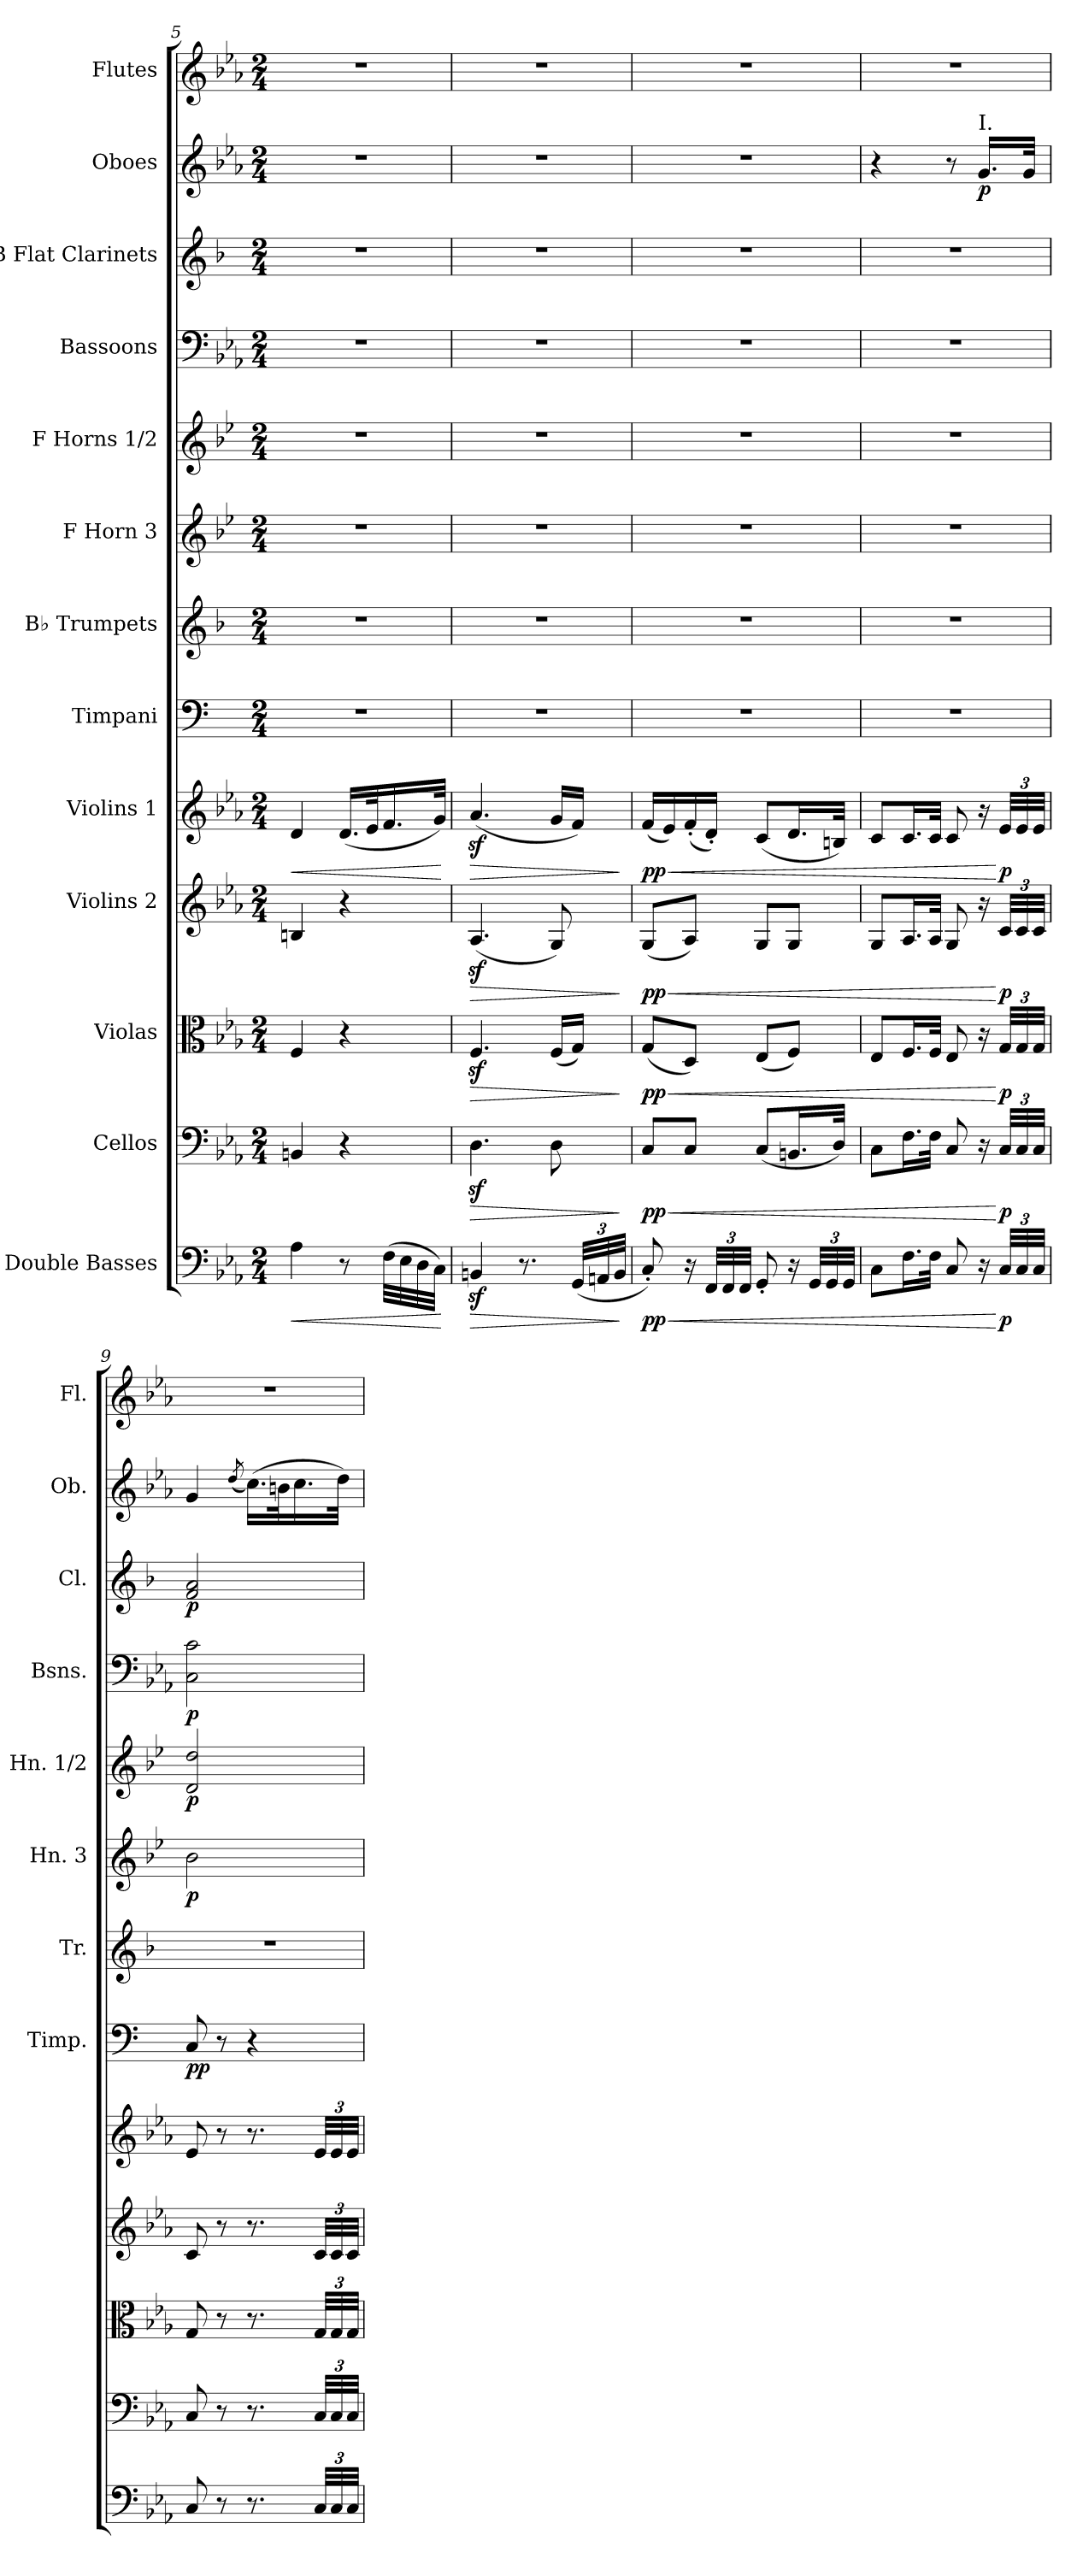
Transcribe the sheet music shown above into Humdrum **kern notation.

**kern	**dynam	**kern	**dynam	**kern	**dynam	**kern	**dynam	**kern	**dynam	**kern	**dynam	**kern	**kern	**dynam	**kern	**dynam	**kern	**dynam	**kern	**dynam	**kern	**dynam	**kern
*part13	*part13	*part12	*part12	*part11	*part11	*part10	*part10	*part9	*part9	*part8	*part8	*part7	*part6	*part6	*part5	*part5	*part4	*part4	*part3	*part3	*part2	*part2	*part1
*staff13	*staff13	*staff12	*staff12	*staff11	*staff11	*staff10	*staff10	*staff9	*staff9	*staff8	*staff8	*staff7	*staff6	*staff6	*staff5	*staff5	*staff4	*staff4	*staff3	*staff3	*staff2	*staff2	*staff1
*I"Double Basses	*	*I"Cellos	*	*I"Violas	*	*I"Violins 2	*	*I"Violins 1	*	*I"Timpani	*	*I"B♭ Trumpets	*I"F Horn 3	*	*I"F Horns 1/2	*	*I"Bassoons	*	*I"B Flat Clarinets	*	*I"Oboes	*	*I"Flutes
*	*	*	*	*	*	*	*	*	*	*I'Timp.	*	*I'Tr.	*I'Hn. 3	*	*I'Hn. 1/2	*	*I'Bsns.	*	*I'Cl.	*	*I'Ob.	*	*I'Fl.
*clefF4	*	*clefF4	*	*clefC3	*	*clefG2	*	*clefG2	*	*clefF4	*	*clefG2	*clefG2	*	*clefG2	*	*clefF4	*	*clefG2	*	*clefG2	*	*clefG2
*ITrd7c12	*	*	*	*	*	*	*	*	*	*	*	*ITrd1c2	*ITrd4c7	*	*ITrd4c7	*	*	*	*ITrd1c2	*	*	*	*
*k[b-e-a-]	*	*k[b-e-a-]	*	*k[b-e-a-]	*	*k[b-e-a-]	*	*k[b-e-a-]	*	*k[]	*	*k[b-e-a-]	*k[b-e-a-]	*	*k[b-e-a-]	*	*k[b-e-a-]	*	*k[b-e-a-]	*	*k[b-e-a-]	*	*k[b-e-a-]
*M2/4	*	*M2/4	*	*M2/4	*	*M2/4	*	*M2/4	*	*M2/4	*	*M2/4	*M2/4	*	*M2/4	*	*M2/4	*	*M2/4	*	*M2/4	*	*M2/4
=5	=5	=5	=5	=5	=5	=5	=5	=5	=5	=5	=5	=5	=5	=5	=5	=5	=5	=5	=5	=5	=5	=5	=5
!	!LO:HP:b	!	!	!	!	!	!	!	!LO:HP:b	!	!	!	!	!	!	!	!	!	!	!	!	!	!
4AA-\	<	4BBn/	.	4F/	.	4Bn/	.	4d/	<	2r	.	2r	2r	.	2r	.	2r	.	2r	.	2r	.	2r
8r	.	4r	.	4r	.	4r	.	(<16.d/LL	.	.	.	.	.	.	.	.	.	.	.	.	.	.	.
.	.	.	.	.	.	.	.	32e-/K	.	.	.	.	.	.	.	.	.	.	.	.	.	.	.
(>32FF\LLL	.	.	.	.	.	.	.	16.f/	.	.	.	.	.	.	.	.	.	.	.	.	.	.	.
32EE-\	.	.	.	.	.	.	.	.	.	.	.	.	.	.	.	.	.	.	.	.	.	.	.
32DD\	.	.	.	.	.	.	.	.	.	.	.	.	.	.	.	.	.	.	.	.	.	.	.
32CC\JJJ)	.	.	.	.	.	.	.	32g/JJk)	.	.	.	.	.	.	.	.	.	.	.	.	.	.	.
.	[	.	.	.	.	.	.	.	[	.	.	.	.	.	.	.	.	.	.	.	.	.	.
=6	=6	=6	=6	=6	=6	=6	=6	=6	=6	=6	=6	=6	=6	=6	=6	=6	=6	=6	=6	=6	=6	=6	=6
!	!LO:HP:b	!	!LO:HP:b	!	!LO:HP:b	!	!LO:HP:b	!	!LO:HP:b	!	!	!	!	!	!	!	!	!	!	!	!	!	!
4BBBnz</	>	4.Dz<\	>	4.Fz</	>	(<4.A-z</	>	(<4.a-z</	>	2r	.	2r	2r	.	2r	.	2r	.	2r	.	2r	.	2r
8.r	.	.	.	.	.	.	.	.	.	.	.	.	.	.	.	.	.	.	.	.	.	.	.
.	.	8D\	.	(<16F/LL	.	8G/)	.	16g/LL	.	.	.	.	.	.	.	.	.	.	.	.	.	.	.
*Xbrackettup	*	*	*	*	*	*	*	*	*	*	*	*	*	*	*	*	*	*	*	*	*	*	*
(<48GGG/LLL	.	.	.	16G/JJ)	.	.	.	16f/JJ)	.	.	.	.	.	.	.	.	.	.	.	.	.	.	.
48AAAn/	.	.	.	.	.	.	.	.	.	.	.	.	.	.	.	.	.	.	.	.	.	.	.
48BBB/JJJ	.	.	.	.	.	.	.	.	.	.	.	.	.	.	.	.	.	.	.	.	.	.	.
.	]	.	]	.	]	.	]	.	]	.	.	.	.	.	.	.	.	.	.	.	.	.	.
!!LO:LB:g=z
=7	=7	=7	=7	=7	=7	=7	=7	=7	=7	=7	=7	=7	=7	=7	=7	=7	=7	=7	=7	=7	=7	=7	=7
!	!LO:HP:b	!	!LO:HP:b	!	!LO:HP:b	!	!LO:HP:b	!	!LO:HP:b	!	!	!	!	!	!	!	!	!	!	!	!	!	!
!	!LO:DY:n=1:b	!	!LO:DY:n=1:b	!	!LO:DY:n=1:b	!	!LO:DY:n=1:b	!	!LO:DY:n=1:b	!	!	!	!	!	!	!	!	!	!	!	!	!	!
8CC'/)	< pp	8C/L	< pp	(<8G/L	< pp	(<8G/L	< pp	(<16f/LL	< pp	2r	.	2r	2r	.	2r	.	2r	.	2r	.	2r	.	2r
.	.	.	.	.	.	.	.	16e-/)	.	.	.	.	.	.	.	.	.	.	.	.	.	.	.
16r	.	8C/J	.	8D/J)	.	8A-/J)	.	(<16f'/	.	.	.	.	.	.	.	.	.	.	.	.	.	.	.
48FFF/LLL	.	.	.	.	.	.	.	16d'/JJ)	.	.	.	.	.	.	.	.	.	.	.	.	.	.	.
48FFF/	.	.	.	.	.	.	.	.	.	.	.	.	.	.	.	.	.	.	.	.	.	.	.
48FFF/JJJ	.	.	.	.	.	.	.	.	.	.	.	.	.	.	.	.	.	.	.	.	.	.	.
8GGG'/	.	(<8C/L	.	(<8E-/L	.	8G/L	.	(<8c/L	.	.	.	.	.	.	.	.	.	.	.	.	.	.	.
16r	.	16.BBn/L	.	8F/J)	.	8G/J	.	16.d/L	.	.	.	.	.	.	.	.	.	.	.	.	.	.	.
48GGG/LLL	.	.	.	.	.	.	.	.	.	.	.	.	.	.	.	.	.	.	.	.	.	.	.
48GGG/	.	.	.	.	.	.	.	.	.	.	.	.	.	.	.	.	.	.	.	.	.	.	.
.	.	32D/JJk)	.	.	.	.	.	32Bn/JJk)	.	.	.	.	.	.	.	.	.	.	.	.	.	.	.
48GGG/JJJ	.	.	.	.	.	.	.	.	.	.	.	.	.	.	.	.	.	.	.	.	.	.	.
!!LO:PB:g=z
=8	=8	=8	=8	=8	=8	=8	=8	=8	=8	=8	=8	=8	=8	=8	=8	=8	=8	=8	=8	=8	=8	=8	=8
8CC\L	.	8C\L	.	8E-/L	.	8G/L	.	8c/L	.	2r	.	2r	2r	.	2r	.	2r	.	2r	.	4r	.	2r
16.FF\L	.	16.F\L	.	16.F/L	.	16.A-/L	.	16.c/L	.	.	.	.	.	.	.	.	.	.	.	.	.	.	.
32FF\JJk	.	32F\JJk	.	32F/JJk	.	32A-/JJk	.	32c/JJk	.	.	.	.	.	.	.	.	.	.	.	.	.	.	.
8CC/	.	8C/	.	8E-/	.	8G/	.	8c/	.	.	.	.	.	.	.	.	.	.	.	.	8r	.	.
!	!	!	!	!	!	!	!	!	!	!	!	!	!	!	!	!	!	!	!	!	!LO:TX:a:t=I.	!	!
!	!	!	!	!	!	!	!	!	!	!	!	!	!	!	!	!	!	!	!	!	!	!LO:DY:b	!
16r	.	16r	.	16r	.	16r	.	16r	.	.	.	.	.	.	.	.	.	.	.	.	16.g/LL	p	.
*	*	*Xbrackettup	*	*Xbrackettup	*	*Xbrackettup	*	*Xbrackettup	*	*	*	*	*	*	*	*	*	*	*	*	*	*	*
!	!LO:DY:n=1:b	!	!LO:DY:n=1:b	!	!LO:DY:n=1:b	!	!LO:DY:n=1:b	!	!LO:DY:n=1:b	!	!	!	!	!	!	!	!	!	!	!	!	!	!
48CC/LLL	[ p	48C/LLL	[ p	48G/LLL	[ p	48c/LLL	[ p	48e-/LLL	[ p	.	.	.	.	.	.	.	.	.	.	.	.	.	.
48CC/	.	48C/	.	48G/	.	48c/	.	48e-/	.	.	.	.	.	.	.	.	.	.	.	.	.	.	.
.	.	.	.	.	.	.	.	.	.	.	.	.	.	.	.	.	.	.	.	.	32g/JJk	.	.
48CC/JJJ	.	48C/JJJ	.	48G/JJJ	.	48c/JJJ	.	48e-/JJJ	.	.	.	.	.	.	.	.	.	.	.	.	.	.	.
=9	=9	=9	=9	=9	=9	=9	=9	=9	=9	=9	=9	=9	=9	=9	=9	=9	=9	=9	=9	=9	=9	=9	=9
!	!	!	!	!	!	!	!	!	!	!	!LO:DY:b	!	!	!LO:DY:b	!	!LO:DY:b	!	!LO:DY:b	!	!LO:DY:b	!	!	!
8CC/	.	8C/	.	8G/	.	8c/	.	8e-/	.	8C/	pp	2r	2e-\	p	2G/ 2g/	p	2C\ 2c\	p	2e-/ 2g/	p	4g/	.	2r
8r	.	8r	.	8r	.	8r	.	8r	.	8r	.	.	.	.	.	.	.	.	.	.	.	.	.
.	.	.	.	.	.	.	.	.	.	.	.	.	.	.	.	.	.	.	.	.	(<8qdd/	.	.
8.r	.	8.r	.	8.r	.	8.r	.	8.r	.	4r	.	.	.	.	.	.	.	.	.	.	(>16.cc\LL)	.	.
.	.	.	.	.	.	.	.	.	.	.	.	.	.	.	.	.	.	.	.	.	32bn\K	.	.
.	.	.	.	.	.	.	.	.	.	.	.	.	.	.	.	.	.	.	.	.	16.cc\	.	.
48CC/LLL	.	48C/LLL	.	48G/LLL	.	48c/LLL	.	48e-/LLL	.	.	.	.	.	.	.	.	.	.	.	.	.	.	.
48CC/	.	48C/	.	48G/	.	48c/	.	48e-/	.	.	.	.	.	.	.	.	.	.	.	.	.	.	.
.	.	.	.	.	.	.	.	.	.	.	.	.	.	.	.	.	.	.	.	.	32dd\JJk)	.	.
48CC/JJJ	.	48C/JJJ	.	48G/JJJ	.	48c/JJJ	.	48e-/JJJ	.	.	.	.	.	.	.	.	.	.	.	.	.	.	.
=	=	=	=	=	=	=	=	=	=	=	=	=	=	=	=	=	=	=	=	=	=	=	=
*-	*-	*-	*-	*-	*-	*-	*-	*-	*-	*-	*-	*-	*-	*-	*-	*-	*-	*-	*-	*-	*-	*-	*-
